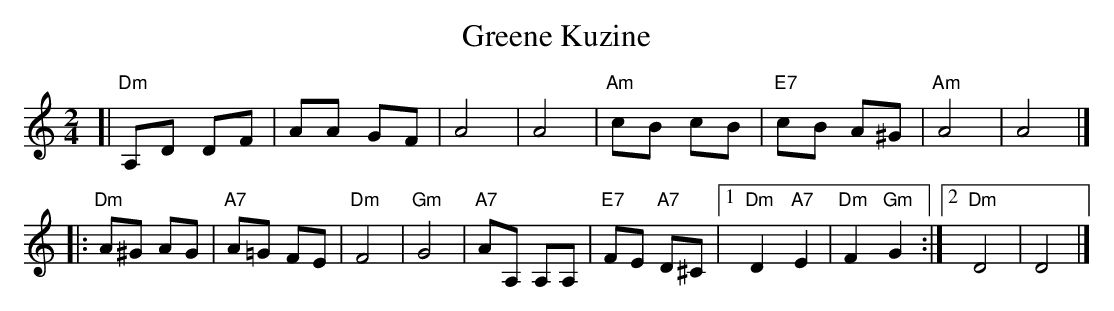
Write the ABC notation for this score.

X:1
T: Greene Kuzine
M: 2/4
L: 1/8
K: Ddor
[|"Dm"A,D DF | AA GF | A4 | A4 \
| "Am"cB cB | "E7"cB A^G | "Am"A4 | A4 |]
|:"Dm"A^G AG | "A7"A=G FE | "Dm"F4 | "Gm"G4 \
| "A7"AA, A,A, | "E7"FE "A7"D^C |1 "Dm"D2 "A7"E2 | "Dm"F2 "Gm"G2 :|2 "Dm"D4 | D4 |]
